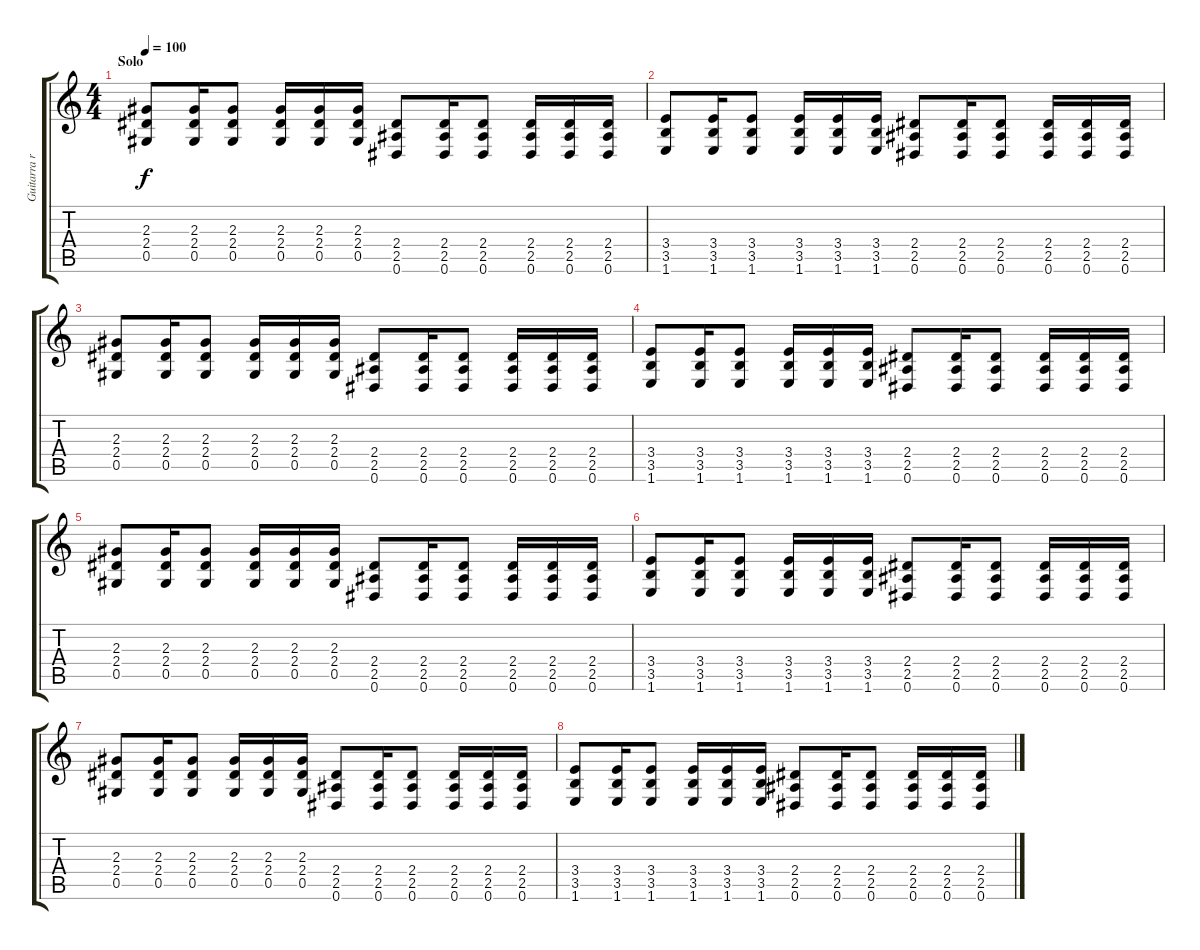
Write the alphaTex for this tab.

\track ("Guitarra rítmica" "Guitarra r") {instrument distortionguitar}
\staff {score tabs}
\tuning (Eb4 Bb3 Gb3 Db3 Ab2 Eb2) {hide}
\ts (4 4)
\section ("" "Solo")
\tempo 100
\clef g2
\ks c
(2.3 2.4 0.5).8{dy f volume 10 instrument distortionguitar} (2.3 2.4 0.5).16 (2.3 2.4 0.5).8 (2.3 2.4 0.5).16 (2.3 2.4 0.5).16 (2.3 2.4 0.5).16 (2.4 2.5 0.6).8 (2.4 2.5 0.6).16 (2.4 2.5 0.6).8 (2.4 2.5 0.6).16 (2.4 2.5 0.6).16 (2.4 2.5 0.6).16 |
(3.4 3.5 1.6).8{volume 10} (3.4 3.5 1.6).16 (3.4 3.5 1.6).8 (3.4 3.5 1.6).16 (3.4 3.5 1.6).16 (3.4 3.5 1.6).16 (2.4 2.5 0.6).8 (2.4 2.5 0.6).16 (2.4 2.5 0.6).8 (2.4 2.5 0.6).16 (2.4 2.5 0.6).16 (2.4 2.5 0.6).16 |
(2.3 2.4 0.5).8{volume 10 instrument distortionguitar} (2.3 2.4 0.5).16 (2.3 2.4 0.5).8 (2.3 2.4 0.5).16 (2.3 2.4 0.5).16 (2.3 2.4 0.5).16 (2.4 2.5 0.6).8 (2.4 2.5 0.6).16 (2.4 2.5 0.6).8 (2.4 2.5 0.6).16 (2.4 2.5 0.6).16 (2.4 2.5 0.6).16 |
(3.4 3.5 1.6).8{volume 10} (3.4 3.5 1.6).16 (3.4 3.5 1.6).8 (3.4 3.5 1.6).16 (3.4 3.5 1.6).16 (3.4 3.5 1.6).16 (2.4 2.5 0.6).8 (2.4 2.5 0.6).16 (2.4 2.5 0.6).8 (2.4 2.5 0.6).16 (2.4 2.5 0.6).16 (2.4 2.5 0.6).16 |
(2.3 2.4 0.5).8{volume 10 instrument distortionguitar} (2.3 2.4 0.5).16 (2.3 2.4 0.5).8 (2.3 2.4 0.5).16 (2.3 2.4 0.5).16 (2.3 2.4 0.5).16 (2.4 2.5 0.6).8 (2.4 2.5 0.6).16 (2.4 2.5 0.6).8 (2.4 2.5 0.6).16 (2.4 2.5 0.6).16 (2.4 2.5 0.6).16 |
(3.4 3.5 1.6).8{volume 10} (3.4 3.5 1.6).16 (3.4 3.5 1.6).8 (3.4 3.5 1.6).16 (3.4 3.5 1.6).16 (3.4 3.5 1.6).16 (2.4 2.5 0.6).8 (2.4 2.5 0.6).16 (2.4 2.5 0.6).8 (2.4 2.5 0.6).16 (2.4 2.5 0.6).16 (2.4 2.5 0.6).16 |
(2.3 2.4 0.5).8{volume 10 instrument distortionguitar} (2.3 2.4 0.5).16 (2.3 2.4 0.5).8 (2.3 2.4 0.5).16 (2.3 2.4 0.5).16 (2.3 2.4 0.5).16 (2.4 2.5 0.6).8 (2.4 2.5 0.6).16 (2.4 2.5 0.6).8 (2.4 2.5 0.6).16 (2.4 2.5 0.6).16 (2.4 2.5 0.6).16 |
(3.4 3.5 1.6).8{volume 10} (3.4 3.5 1.6).16 (3.4 3.5 1.6).8 (3.4 3.5 1.6).16 (3.4 3.5 1.6).16 (3.4 3.5 1.6).16 (2.4 2.5 0.6).8 (2.4 2.5 0.6).16 (2.4 2.5 0.6).8 (2.4 2.5 0.6).16 (2.4 2.5 0.6).16 (2.4 2.5 0.6).16
